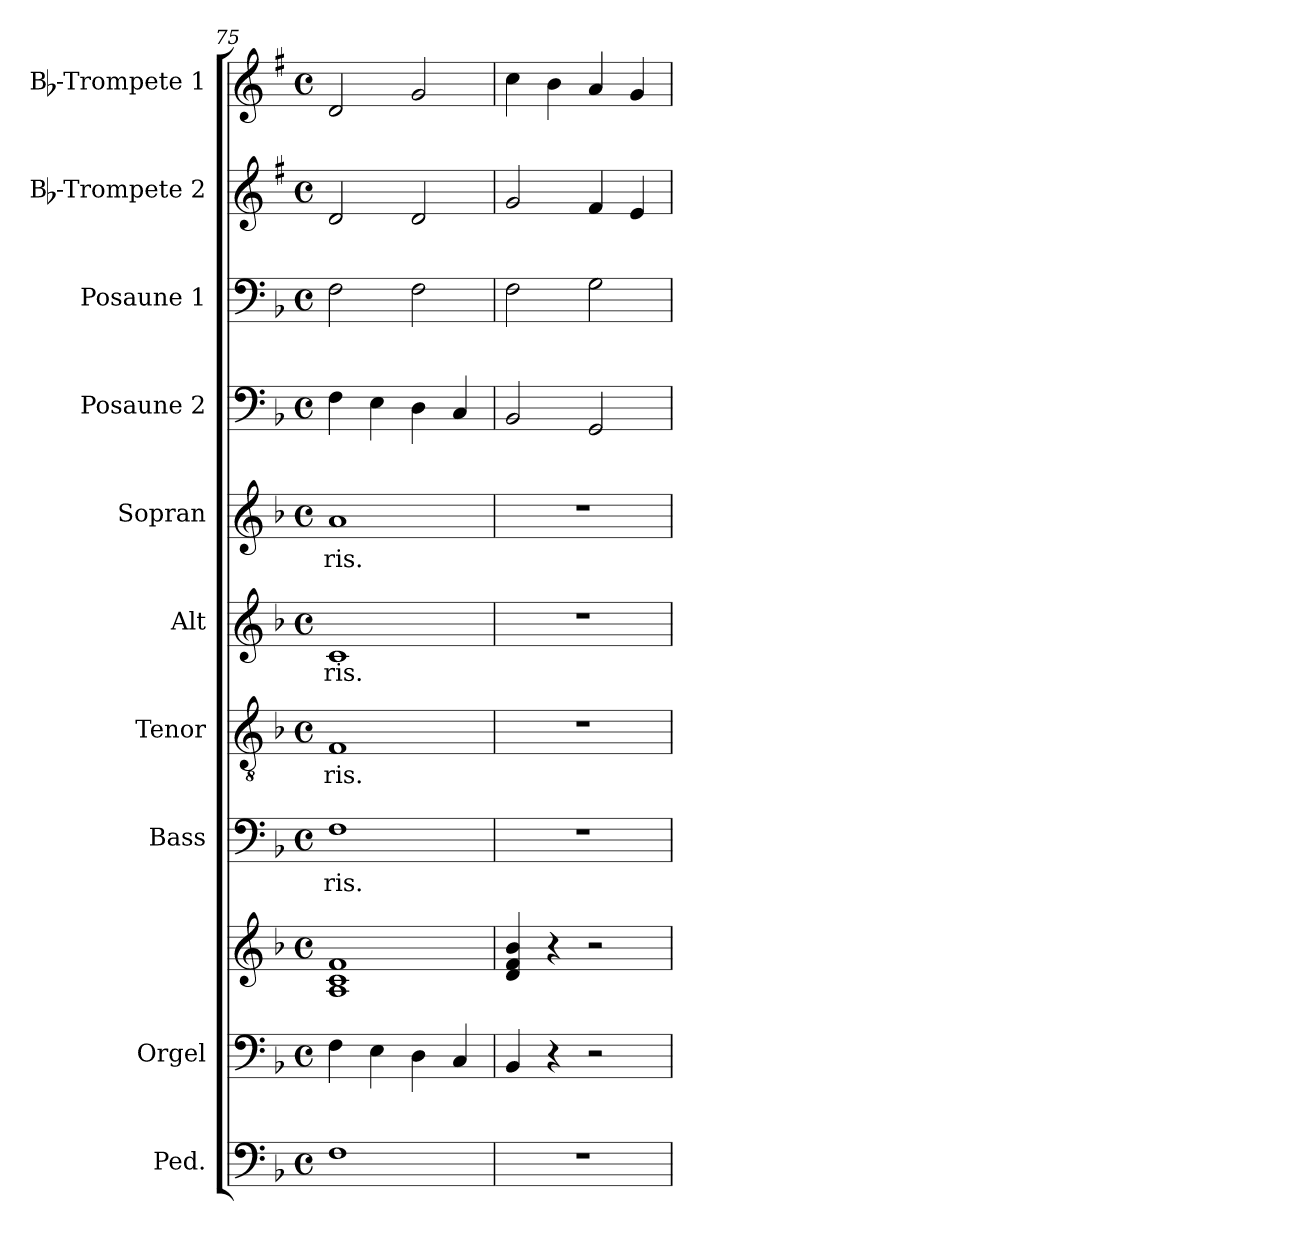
**kern	**kern	**kern	**kern	**text	**kern	**text	**kern	**text	**kern	**text	**kern	**kern	**kern	**kern
*part10	*part9	*part9	*part8	*part8	*part7	*part7	*part6	*part6	*part5	*part5	*part4	*part3	*part2	*part1
*staff11	*staff10	*staff9	*staff8	*staff8	*staff7	*staff7	*staff6	*staff6	*staff5	*staff5	*staff4	*staff3	*staff2	*staff1
*I"Ped.	*I"Orgel	*	*I"Bass	*	*I"Tenor	*	*I"Alt	*	*I"Sopran	*	*I"Posaune 2	*I"Posaune 1	*I"Bb-Trompete 2	*I"Bb-Trompete 1
*	*I'Org.	*	*I'B.	*	*I'T.	*	*I'A.	*	*I'S.	*	*I'Pos. 2	*I'Pos. 1	*I'Bb Trp. 2	*I'Bb Trp. 1
*clefF4	*clefF4	*clefG2	*clefF4	*	*clefGv2	*	*clefG2	*	*clefG2	*	*clefF4	*clefF4	*clefG2	*clefG2
*ITrd7c12	*	*	*	*	*	*	*	*	*	*	*	*	*ITrd1c2	*ITrd1c2
*k[b-]	*k[b-]	*k[b-]	*k[b-]	*	*k[b-]	*	*k[b-]	*	*k[b-]	*	*k[b-]	*k[b-]	*k[b-]	*k[b-]
*F:	*F:	*F:	*F:	*	*F:	*	*F:	*	*F:	*	*F:	*F:	*F:	*F:
*M4/4	*M4/4	*M4/4	*M4/4	*	*M4/4	*	*M4/4	*	*M4/4	*	*M4/4	*M4/4	*M4/4	*M4/4
*met(c)	*met(c)	*met(c)	*met(c)	*	*met(c)	*	*met(c)	*	*met(c)	*	*met(c)	*met(c)	*met(c)	*met(c)
=75	=75	=75	=75	=75	=75	=75	=75	=75	=75	=75	=75	=75	=75	=75
!	!	!	!	!LO:LY:b	!	!LO:LY:b	!	!LO:LY:b	!	!LO:LY:b	!	!	!	!
1FF	4F\	1A 1c 1f	1F	-ris.	1F	-ris.	1c	-ris.	1a	-ris.	4F\	2F\	2c/	2c/
.	4E\	.	.	.	.	.	.	.	.	.	4E\	.	.	.
.	4D\	.	.	.	.	.	.	.	.	.	4D\	2F\	2c/	2f/
.	4C/	.	.	.	.	.	.	.	.	.	4C/	.	.	.
!!LO:PB:g=z
=76	=76	=76	=76	=76	=76	=76	=76	=76	=76	=76	=76	=76	=76	=76
1r	4BB-/	4d/ 4f/ 4b-/	1r	.	1r	.	1r	.	1r	.	2BB-/	2F\	2f/	4b-\
.	4r	4r	.	.	.	.	.	.	.	.	.	.	.	4a\
.	2r	2r	.	.	.	.	.	.	.	.	2GG/	2G\	4e/	4g/
.	.	.	.	.	.	.	.	.	.	.	.	.	4d/	4f/
=	=	=	=	=	=	=	=	=	=	=	=	=	=	=
*-	*-	*-	*-	*-	*-	*-	*-	*-	*-	*-	*-	*-	*-	*-
